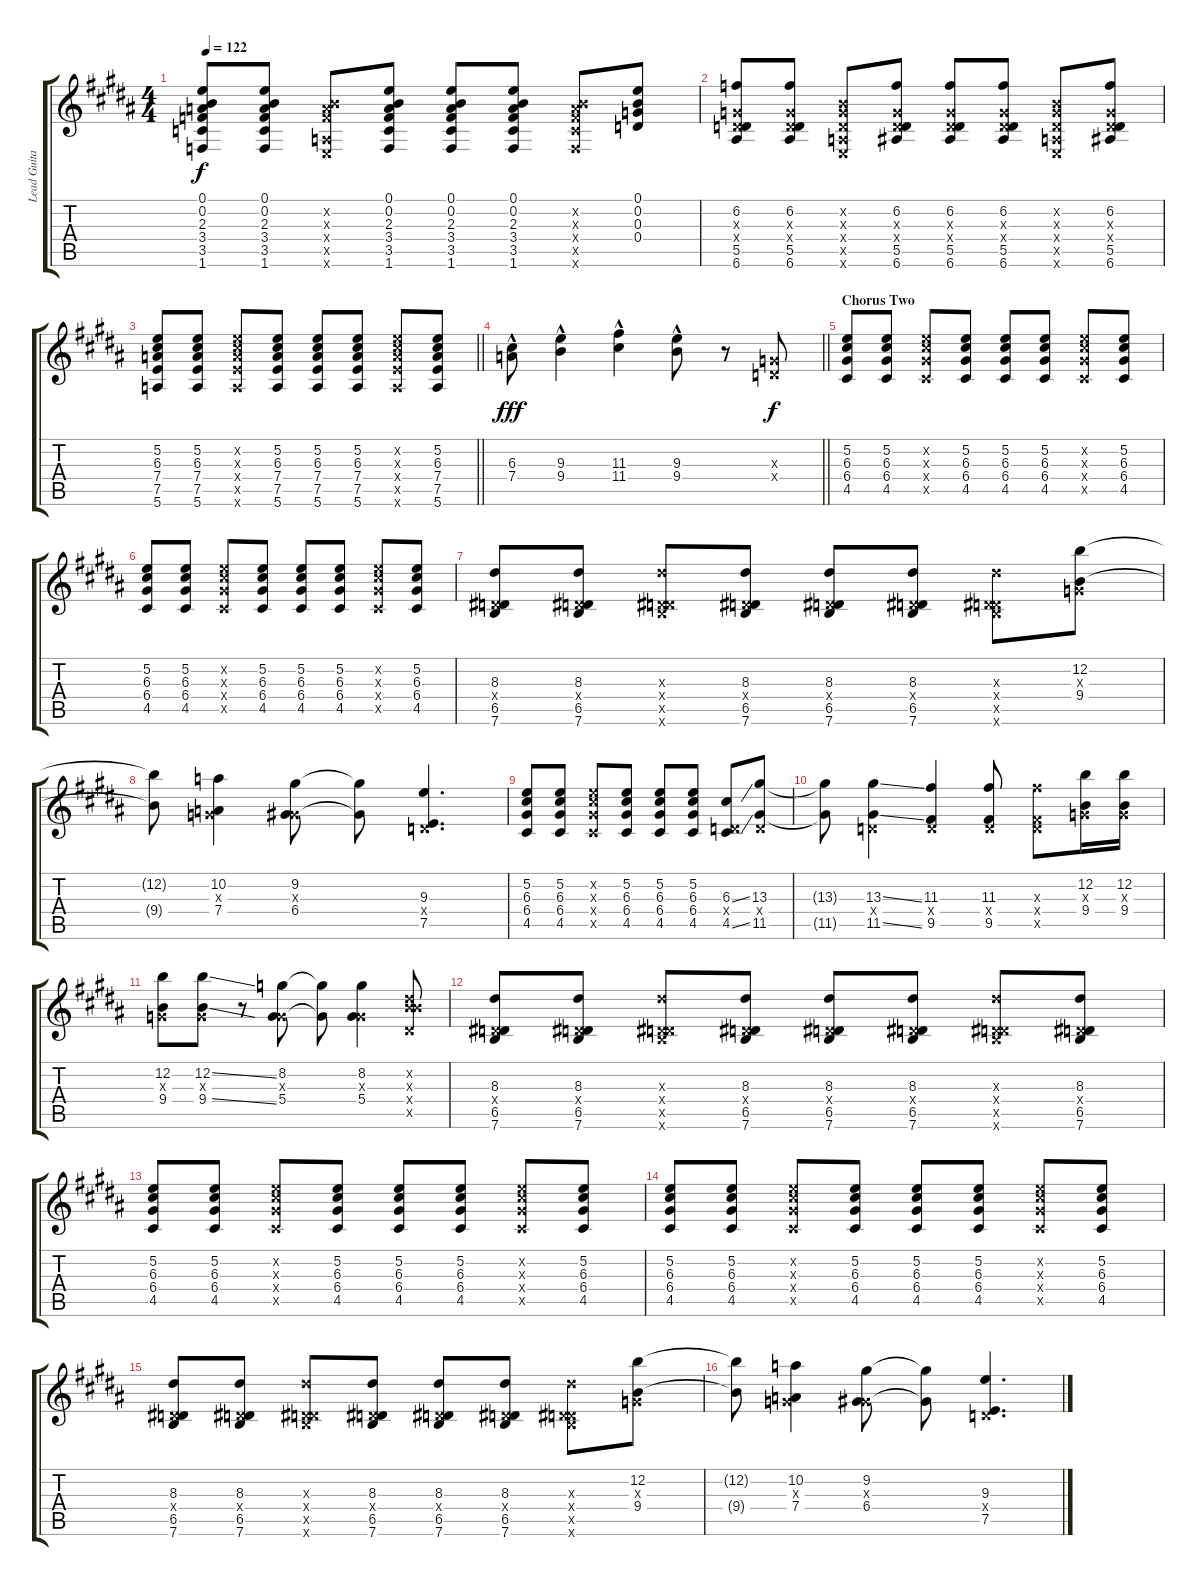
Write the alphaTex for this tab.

\track ("Lead Guitar" "Lead Guita") {instrument electricguitarclean}
\staff {score tabs}
\tuning (E4 B3 G3 D3 A2 E2) {hide}
\ts (4 4)
\tempo 122
\clef g2
\ks b
(0.1 0.2 2.3 3.4 3.5 1.6).8{dy f} (0.1 0.2 2.3 3.4 3.5 1.6).8 (0.2{x} 2.3{x} 3.4{x} 0.5{x} 0.6{x}).8 (0.1 0.2 2.3 3.4 3.5 1.6).8 (0.1 0.2 2.3 3.4 3.5 1.6).8 (0.1 0.2 2.3 3.4 3.5 1.6).8 (0.2{x} 2.3{x} 3.4{x} 3.5{x} 1.6{x}).8 (0.1 0.2 0.3 0.4).8 |
(6.2 0.3{x} 0.4{x} 5.5 6.6).8 (6.2 0.3{x} 0.4{x} 5.5 6.6).8 (0.2{x} 0.3{x} 0.4{x} 0.5{x} 0.6{x}).8 (6.2 0.3{x} 0.4{x} 5.5 6.6).8 (6.2 0.3{x} 0.4{x} 5.5 6.6).8 (6.2 0.3{x} 0.4{x} 5.5 6.6).8 (0.2{x} 0.3{x} 0.4{x} 0.5{x} 0.6{x}).8 (6.2 0.3{x} 0.4{x} 5.5 6.6).8 |
\barLineRight lightlight
(5.2 6.3 7.4 7.5 5.6).8 (5.2 6.3 7.4 7.5 5.6).8 (5.2{x} 6.3{x} 7.4{x} 7.5{x} 5.6{x}).8 (5.2 6.3 7.4 7.5 5.6).8 (5.2 6.3 7.4 7.5 5.6).8 (5.2 6.3 7.4 7.5 5.6).8 (5.2{x} 6.3{x} 7.4{x} 7.5{x} 5.6{x}).8 (5.2 6.3 7.4 7.5 5.6).8 |
\barLineRight lightlight
(6.3{hac} 7.4{hac}).8{dy fff} (9.3{hac} 9.4{hac}).4 (11.3{hac} 11.4{hac}).4 (9.3{hac} 9.4{hac}).8 r.8 (0.3{x} 0.4{x}).8{dy f} |
\section ("" "Chorus Two")
(5.2 6.3 6.4 4.5).8 (5.2 6.3 6.4 4.5).8 (5.2{x} 6.3{x} 6.4{x} 4.5{x}).8 (5.2 6.3 6.4 4.5).8 (5.2 6.3 6.4 4.5).8 (5.2 6.3 6.4 4.5).8 (5.2{x} 6.3{x} 6.4{x} 4.5{x}).8 (5.2 6.3 6.4 4.5).8 |
(5.2 6.3 6.4 4.5).8 (5.2 6.3 6.4 4.5).8 (5.2{x} 6.3{x} 6.4{x} 4.5{x}).8 (5.2 6.3 6.4 4.5).8 (5.2 6.3 6.4 4.5).8 (5.2 6.3 6.4 4.5).8 (5.2{x} 6.3{x} 6.4{x} 4.5{x}).8 (5.2 6.3 6.4 4.5).8 |
(8.3 0.4{x} 6.5 7.6).8 (8.3 0.4{x} 6.5 7.6).8 (8.3{x} 0.4{x} 6.5{x} 7.6{x}).8 (8.3 0.4{x} 6.5 7.6).8 (8.3 0.4{x} 6.5 7.6).8 (8.3 0.4{x} 6.5 7.6).8 (8.3{x} 0.4{x} 6.5{x} 7.6{x}).8 (12.2 0.3{x} 9.4).8 |
(12.2{t} 9.4{t}).8 (10.2 0.3{x} 7.4).4 (9.2 0.3{x} 6.4).8 (9.2{t} 6.4{t}).8 (9.3 0.4{x} 7.5).4{d} |
(5.2 6.3 6.4 4.5).8 (5.2 6.3 6.4 4.5).8 (5.2{x} 6.3{x} 6.4{x} 4.5{x}).8 (5.2 6.3 6.4 4.5).8 (5.2 6.3 6.4 4.5).8 (5.2 6.3 6.4 4.5).8 (6.3{ss} 0.4{x} 4.5{ss}).8 (13.3 0.4{x} 11.5).8 |
(13.3{t} 11.5{t}).8 (13.3{ss} 0.4{x} 11.5{ss}).4 (11.3 0.4{x} 9.5).4 (11.3 0.4{x} 9.5).8 (11.3{x} 0.4{x} 9.5{x}).8 (12.2 0.3{x} 9.4).16 (12.2 0.3{x} 9.4).16 |
(12.2 0.3{x} 9.4).8 (12.2{ss} 0.3{x} 9.4{ss}).8 r.8 (8.2 0.3{x} 5.4).8 (8.2{t} 5.4{t}).8 (8.2 0.3{x} 5.4).4 (0.2{x} 8.3{x} 9.4{x} 6.5{x}).8 |
(8.3 0.4{x} 6.5 7.6).8 (8.3 0.4{x} 6.5 7.6).8 (8.3{x} 0.4{x} 6.5{x} 7.6{x}).8 (8.3 0.4{x} 6.5 7.6).8 (8.3 0.4{x} 6.5 7.6).8 (8.3 0.4{x} 6.5 7.6).8 (8.3{x} 0.4{x} 6.5{x} 7.6{x}).8 (8.3 0.4{x} 6.5 7.6).8 |
(5.2 6.3 6.4 4.5).8 (5.2 6.3 6.4 4.5).8 (5.2{x} 6.3{x} 6.4{x} 4.5{x}).8 (5.2 6.3 6.4 4.5).8 (5.2 6.3 6.4 4.5).8 (5.2 6.3 6.4 4.5).8 (5.2{x} 6.3{x} 6.4{x} 4.5{x}).8 (5.2 6.3 6.4 4.5).8 |
(5.2 6.3 6.4 4.5).8 (5.2 6.3 6.4 4.5).8 (5.2{x} 6.3{x} 6.4{x} 4.5{x}).8 (5.2 6.3 6.4 4.5).8 (5.2 6.3 6.4 4.5).8 (5.2 6.3 6.4 4.5).8 (5.2{x} 6.3{x} 6.4{x} 4.5{x}).8 (5.2 6.3 6.4 4.5).8 |
(8.3 0.4{x} 6.5 7.6).8 (8.3 0.4{x} 6.5 7.6).8 (8.3{x} 0.4{x} 6.5{x} 7.6{x}).8 (8.3 0.4{x} 6.5 7.6).8 (8.3 0.4{x} 6.5 7.6).8 (8.3 0.4{x} 6.5 7.6).8 (8.3{x} 0.4{x} 6.5{x} 7.6{x}).8 (12.2 0.3{x} 9.4).8 |
(12.2{t} 9.4{t}).8 (10.2 0.3{x} 7.4).4 (9.2 0.3{x} 6.4).8 (9.2{t} 6.4{t}).8 (9.3 0.4{x} 7.5).4{d}
